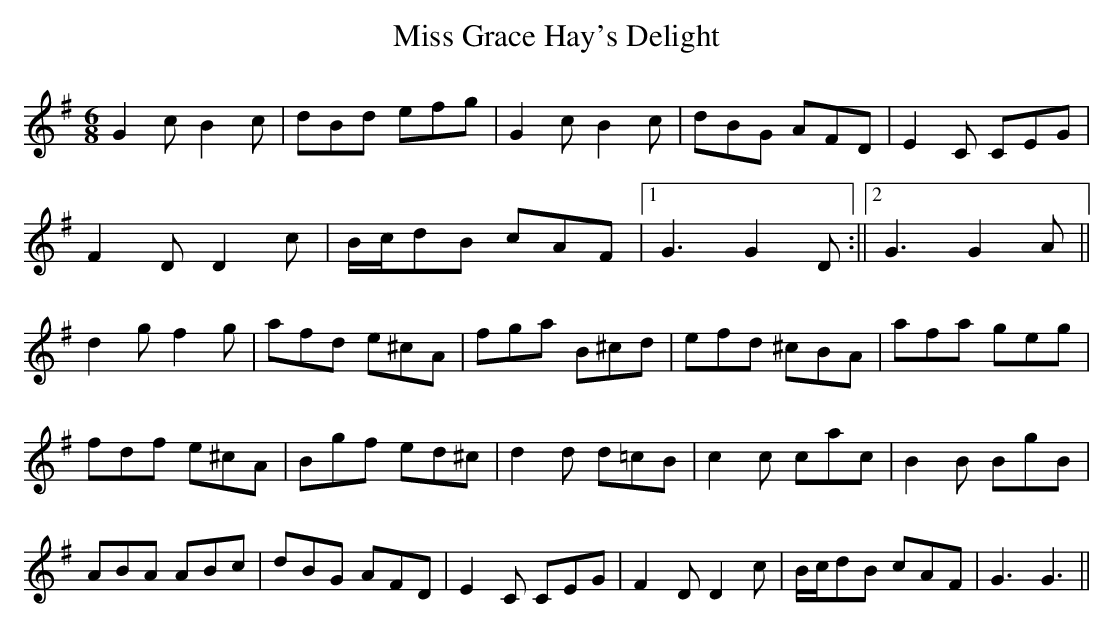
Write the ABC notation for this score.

X:1
T:Miss Grace Hay's Delight
M:6/8
L:1/8
K:G
G2 c B2 c|dBd efg|G2 c B2 c|dBG AFD|E2 C CEG|
F2 D D2 c|B/c/dB cAF|[1G3 G2 D:|| [2G3 G2 A||
d2 g f2 g|afd e^cA|fga B^cd|efd ^cBA|afa geg|
fdf e^cA|Bgf ed^c|d2 d d=cB|c2 c cac|B2 B BgB|
ABA ABc|dBG AFD|E2C CEG|F2 D D2 c|B/c/dB cAF|G3 G3||
